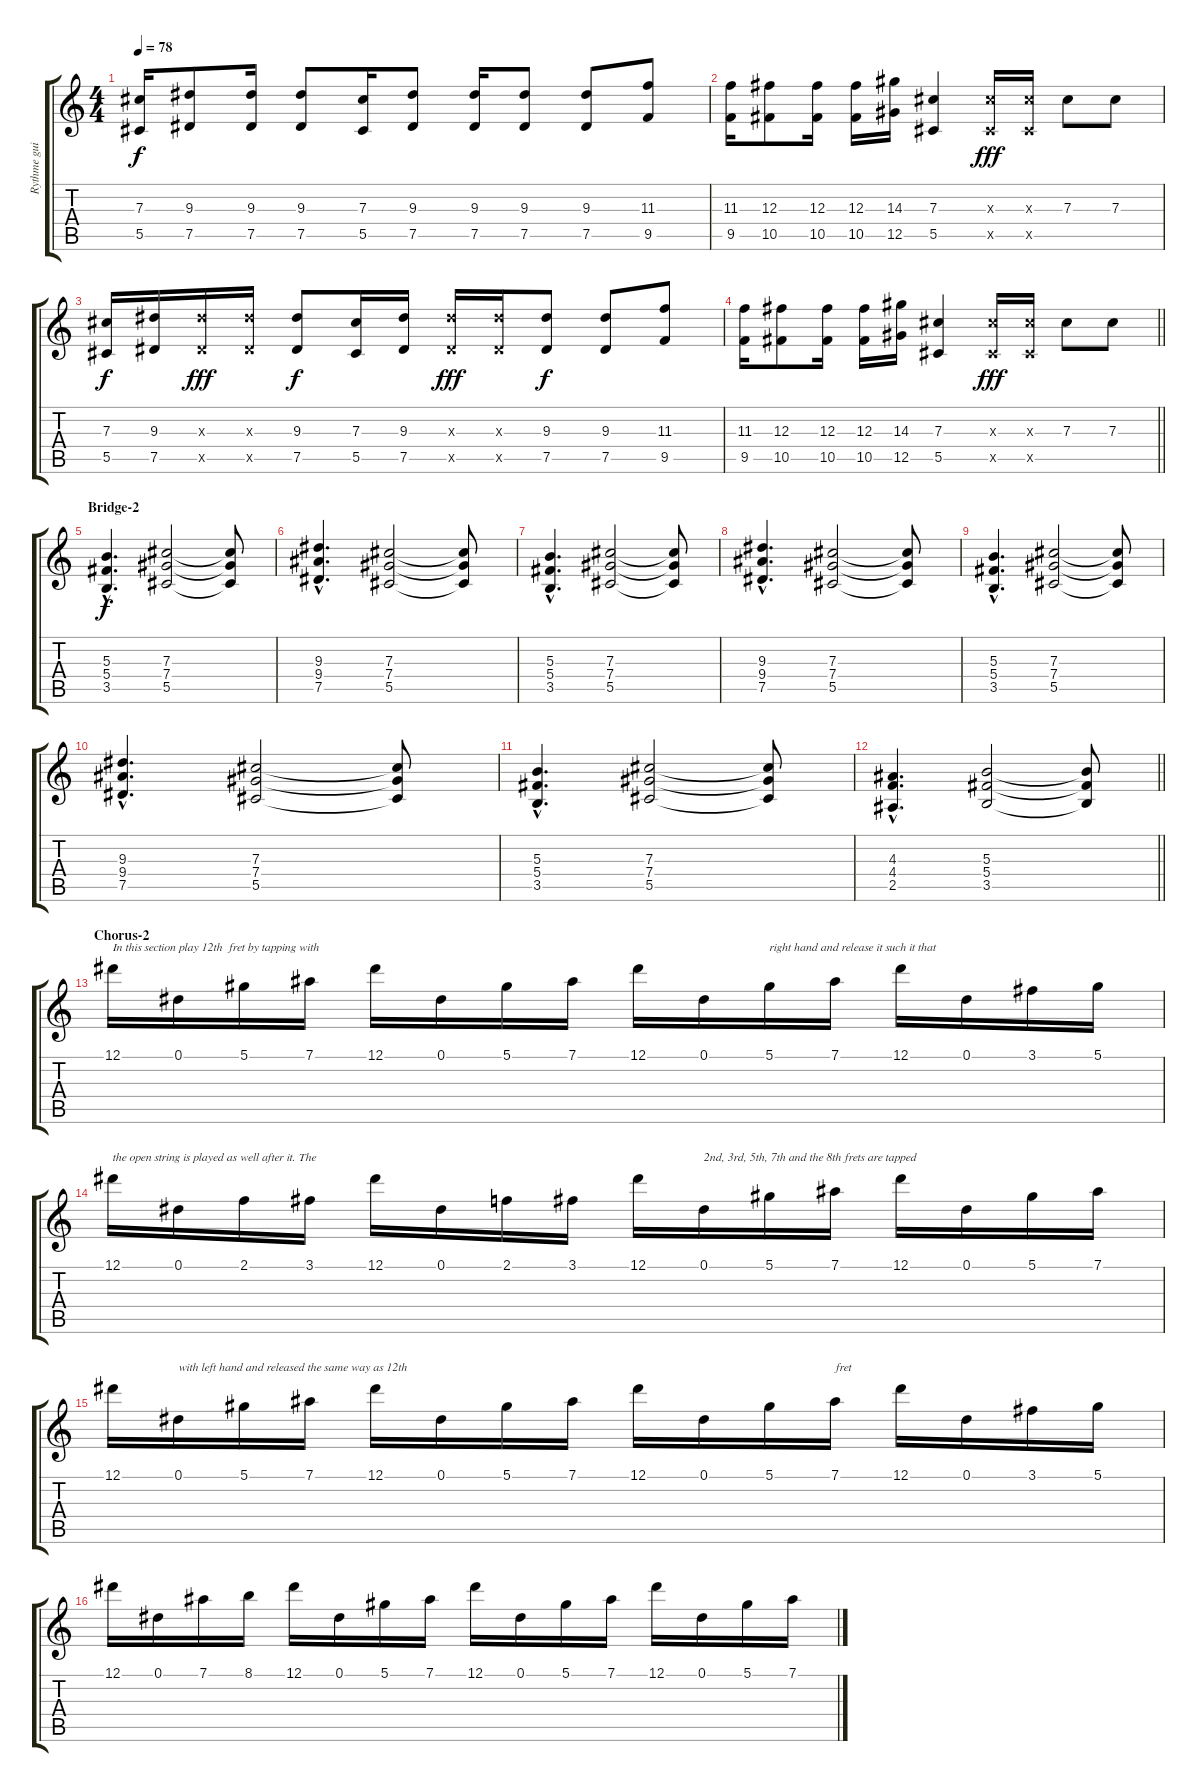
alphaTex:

\track ("Rythme guitar" "Rythme gui") {instrument electricguitarclean}
\staff {score tabs}
\tuning (Eb4 Bb3 Gb3 Db3 Ab2 Eb2) {hide}
\ts (4 4)
\tempo 78
\clef g2
\ks c
(7.3 5.5).16{dy f} (9.3 7.5).8 (9.3 7.5).16 (9.3 7.5).8 (7.3 5.5).16 (9.3 7.5).8 (9.3 7.5).16 (9.3 7.5).8 (9.3 7.5).8 (11.3 9.5).8 |
(11.3 9.5).16 (12.3 10.5).8 (12.3 10.5).16 (12.3 10.5).16 (14.3 12.5).16 (7.3 5.5).4 (7.3{x} 5.5{x}).16{dy fff} (7.3{x} 5.5{x}).16 7.3.8 7.3.8 |
(7.3 5.5).16{dy f} (9.3 7.5).16 (9.3{x} 7.5{x}).16{dy fff} (9.3{x} 7.5{x}).16 (9.3 7.5).8{dy f} (7.3 5.5).16 (9.3 7.5).16 (9.3{x} 7.5{x}).16{dy fff} (9.3{x} 7.5{x}).16 (9.3 7.5).8{dy f} (9.3 7.5).8 (11.3 9.5).8 |
\barLineRight lightlight
(11.3 9.5).16 (12.3 10.5).8 (12.3 10.5).16 (12.3 10.5).16 (14.3 12.5).16 (7.3 5.5).4 (7.3{x} 5.5{x}).16{dy fff} (7.3{x} 5.5{x}).16 7.3.8 7.3.8 |
\section ("" "Bridge-2")
(5.3{hac} 5.4{hac} 3.5{hac}).4{d dy f} (7.3 7.4 5.5).2 (7.3{t} 7.4{t} 5.5{t}).8 |
(9.3{hac} 9.4{hac} 7.5{hac}).4{d} (7.3 7.4 5.5).2 (7.3{t} 7.4{t} 5.5{t}).8 |
(5.3{hac} 5.4{hac} 3.5{hac}).4{d} (7.3 7.4 5.5).2 (7.3{t} 7.4{t} 5.5{t}).8 |
(9.3{hac} 9.4{hac} 7.5{hac}).4{d} (7.3 7.4 5.5).2 (7.3{t} 7.4{t} 5.5{t}).8 |
(5.3{hac} 5.4{hac} 3.5{hac}).4{d} (7.3 7.4 5.5).2 (7.3{t} 7.4{t} 5.5{t}).8 |
(9.3{hac} 9.4{hac} 7.5{hac}).4{d} (7.3 7.4 5.5).2 (7.3{t} 7.4{t} 5.5{t}).8 |
(5.3{hac} 5.4{hac} 3.5{hac}).4{d} (7.3 7.4 5.5).2 (7.3{t} 7.4{t} 5.5{t}).8 |
\barLineRight lightlight
(4.3{hac} 4.4{hac} 2.5{hac}).4{d} (5.3 5.4 3.5).2 (5.3{t} 5.4{t} 3.5{t}).8 |
\section ("" "Chorus-2")
12.1.16{txt "In this section play 12th  fret by tapping with "} 0.1.16 5.1.16 7.1.16 12.1.16 0.1.16 5.1.16 7.1.16 12.1.16 0.1.16 5.1.16{txt "right hand and release it such it that"} 7.1.16 12.1.16 0.1.16 3.1.16 5.1.16 |
12.1.16{txt "the open string is played as well after it. The "} 0.1.16 2.1.16 3.1.16 12.1.16 0.1.16 2.1.16 3.1.16 12.1.16 0.1.16{txt "2nd, 3rd, 5th, 7th and the 8th frets are tapped "} 5.1.16 7.1.16 12.1.16 0.1.16 5.1.16 7.1.16 |
12.1.16 0.1.16{txt "with left hand and released the same way as 12th "} 5.1.16 7.1.16 12.1.16 0.1.16 5.1.16 7.1.16 12.1.16 0.1.16 5.1.16 7.1.16{txt "fret"} 12.1.16 0.1.16 3.1.16 5.1.16 |
12.1.16 0.1.16 7.1.16 8.1.16 12.1.16 0.1.16 5.1.16 7.1.16 12.1.16 0.1.16 5.1.16 7.1.16 12.1.16 0.1.16 5.1.16 7.1.16
